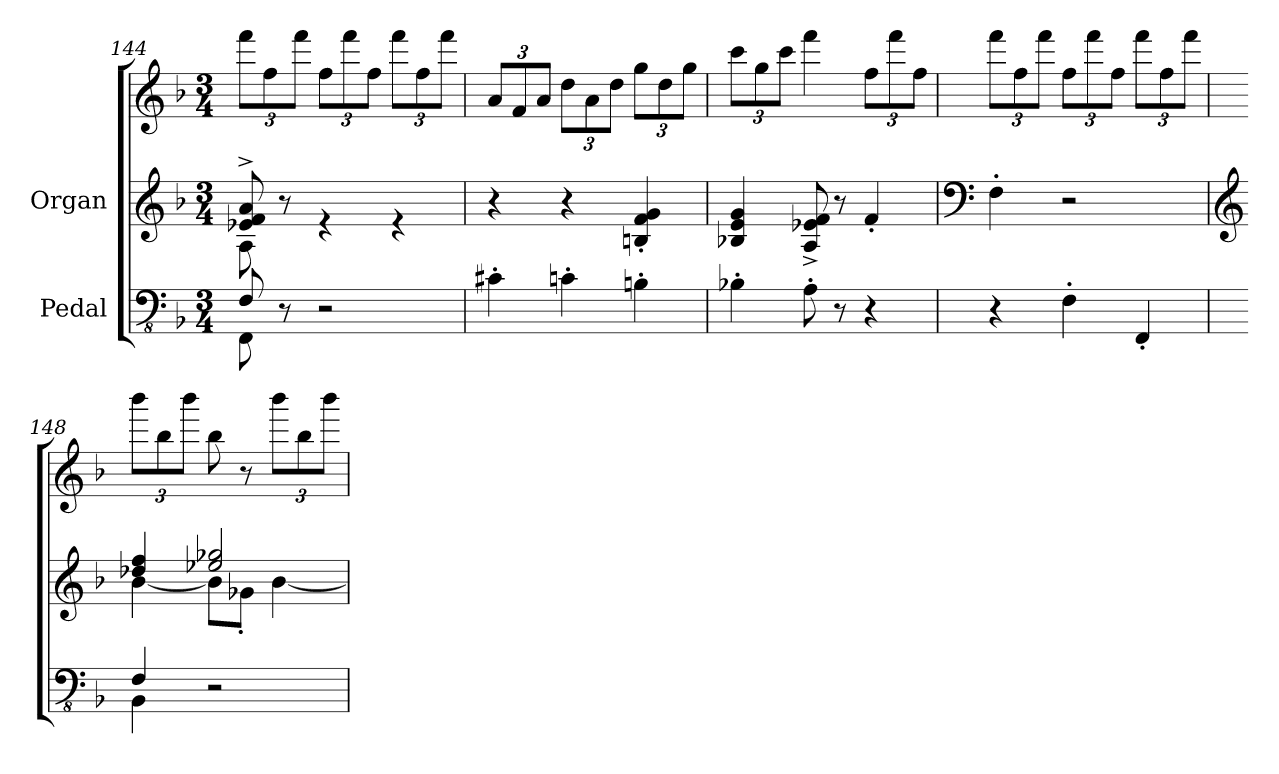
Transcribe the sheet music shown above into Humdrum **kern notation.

**kern	**kern	**kern
*part2	*part1	*part1
*staff3	*staff2	*staff1
*I"Pedal	*I"Organ	*
*clefFv4	*clefG2	*clefG2
*k[b-]	*k[b-]	*k[b-]
*M3/4	*M3/4	*M3/4
=144	=144	=144
*^	*^	*
*	*	*	*	*Xbrackettup
8FFF\	8FF/	8e-X/^ 8f/^ 8a/^	8A\	12fff\L
.	.	.	.	12ff\
8r	8ryy	8r	8ryy	.
.	.	.	.	12fff\J
2r	2ryy	4re	2ryy	12ff\L
.	.	.	.	12fff\
.	.	.	.	12ff\J
.	.	4re	.	12fff\L
.	.	.	.	12ff\
.	.	.	.	12fff\J
*v	*v	*	*	*
*	*v	*v	*
=145	=145	=145
4C#X'\	4r	12a/L
.	.	12f/
.	.	12a/J
4Cn'\	4r	12dd\L
.	.	12a\
.	.	12dd\J
4BBn'\	4Bn/' 4f/' 4g/'	12gg\L
.	.	12dd\
.	.	12gg\J
!!LO:LB:g=z
=146	=146	=146
*	*	*^
4BB-X'\	4B-X/ 4e/ 4g/	12ccc\L	4ryy
.	.	12gg\	.
.	.	12ccc\J	.
8AA'\	8A/^ 8e-X/^ 8f/^	4fff\	2ryy
8r	8r	.	.
4r	4f'/	12ff\L	.
.	.	12fff\	.
.	.	12ff\J	.
*	*	*v	*v
=147	=147	=147
*	*clefF4	*
4r	4F'\	12fff\L
.	.	12ff\
.	.	12fff\J
4FF'\	2r	12ff\L
.	.	12fff\
.	.	12ff\J
4FFF'/	.	12fff\L
.	.	12ff\
.	.	12fff\J
=148	=148	=148
*	*clefG2	*
*^	*^	*
4FF/	4BBB-\	4dd-X/ 4ff/	[4b-\	12bbb-\L
.	.	.	.	12bb-\
.	.	.	.	12bbb-\J
2r	2ryy	2ee-X/ 2gg-X/	8b-\L]	8bb-\
.	.	.	8g-X'\J	8r
.	.	.	[4b-\	12bbb-\L
.	.	.	.	12bb-\
.	.	.	.	12bbb-\J
*v	*v	*	*	*
*	*v	*v	*
=	=	=
*-	*-	*-
